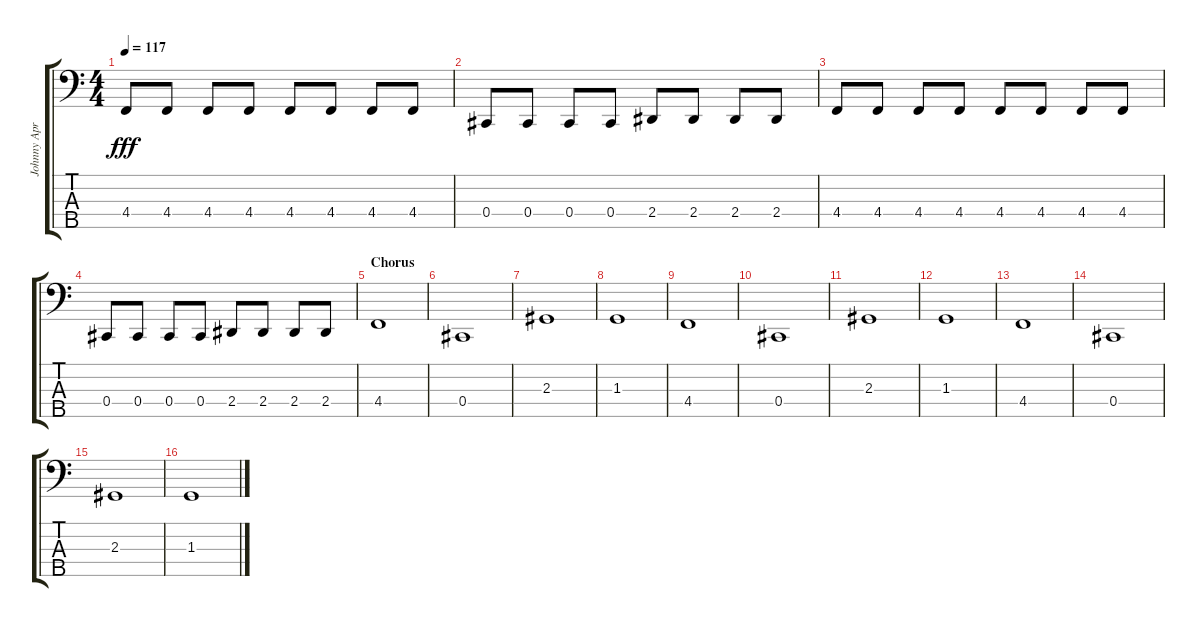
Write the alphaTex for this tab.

\track ("Johnny April - Bass" "Johnny Apr") {instrument electricbasspick}
\staff {score tabs}
\tuning (E2 B1 Gb1 Db1 Ab0) {hide}
\ts (4 4)
\tempo 117
\clef f4
\ks c
4.4.8{dy fff volume 13 balance 8 instrument electricbasspick} 4.4.8 4.4.8 4.4.8 4.4.8 4.4.8 4.4.8 4.4.8 |
0.4.8 0.4.8 0.4.8 0.4.8 2.4.8 2.4.8 2.4.8 2.4.8 |
4.4.8{volume 13 balance 8 instrument electricbasspick} 4.4.8 4.4.8 4.4.8 4.4.8 4.4.8 4.4.8 4.4.8 |
0.4.8 0.4.8 0.4.8 0.4.8 2.4.8 2.4.8 2.4.8 2.4.8 |
\section ("" "Chorus")
4.4.1 |
0.4.1 |
2.3.1 |
1.3.1 |
4.4.1 |
0.4.1 |
2.3.1 |
1.3.1 |
4.4.1 |
0.4.1 |
2.3.1 |
1.3.1
